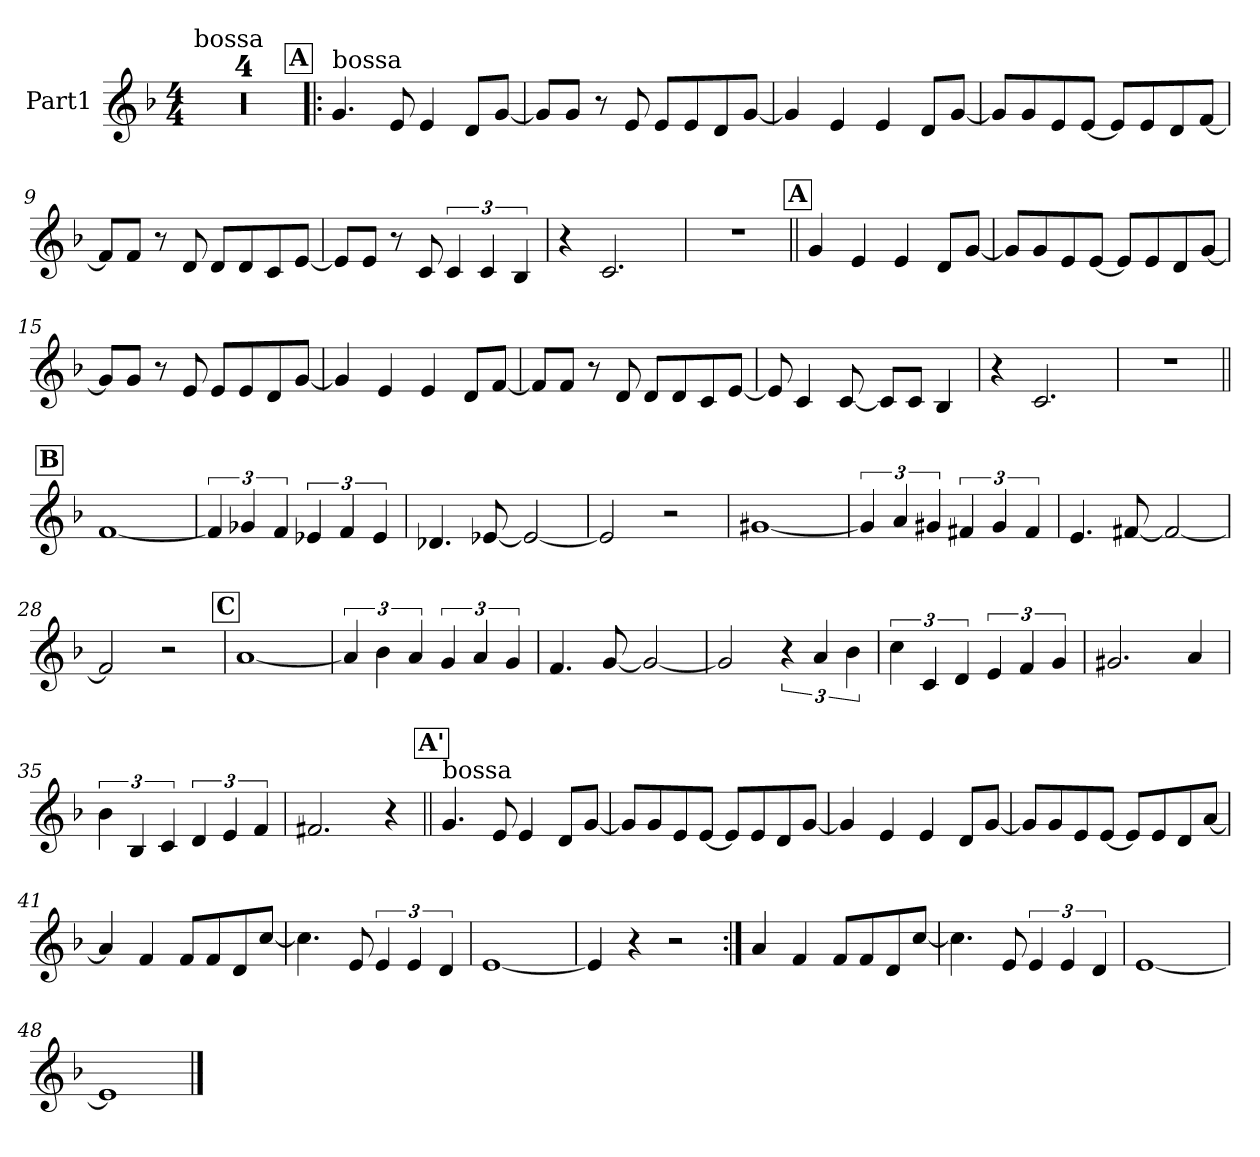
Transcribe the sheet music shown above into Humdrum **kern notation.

**kern
*part1
*staff1
*I"Part1
*clefG2
*k[b-]
*F:
*M4/4
*MM130
=1
!LO:TX:a:t=bossa
1r
=2
1r
=3
1r
=4
1r
!!LO:LB:g=z
!!LO:REH:place=s1:a:fs=14:t=A
=5!|:
!LO:TX:a:t=bossa
4.g/
8e/
4e/
8d/L
[8g/J
=6
8g/L]
8g/J
8r
8e/
8e/L
8e/
8d/
[8g/J
=7
4g/]
4e/
4e/
8d/L
[8g/J
=8
8g/L]
8g/
8e/
[8e/J
8e/L]
8e/
8d/
[8f/J
!!LO:LB:g=z
=9
8f/L]
8f/J
8r
8d/
8d/L
8d/
8c/
[8e/J
=10
8e/L]
8e/J
8r
8c/
6c/
6c/
6B-/
=11
4r
2.c/
=12
1r
!!LO:LB:g=z
!!LO:REH:place=s1:a:fs=14:t=A
=13||
4g/
4e/
4e/
8d/L
[8g/J
=14
8g/L]
8g/
8e/
[8e/J
8e/L]
8e/
8d/
[8g/J
=15
8g/L]
8g/J
8r
8e/
8e/L
8e/
8d/
[8g/J
=16
4g/]
4e/
4e/
8d/L
[8f/J
!!LO:LB:g=z
=17
8f/L]
8f/J
8r
8d/
8d/L
8d/
8c/
[8e/J
=18
8e/]
4c/
[8c/
8c/L]
8c/J
4B-/
=19
4r
2.c/
=20
1r
!!LO:LB:g=z
!!LO:REH:place=s1:a:fs=14:t=B
=21||
[1f
=22
6f/]
6g-X/
6f/
6e-X/
6f/
6e-/
=23
4.d-X/
[8e-X/
2e-/_
=24
2e-/]
2r
!!LO:LB:g=z
=25
[1g#X
=26
6g#/]
6a/
6g#X/
6f#X/
6g#/
6f#/
=27
4.e/
[8f#X/
2f#/_
=28
2f#/]
2r
!!LO:LB:g=z
!!LO:REH:place=s1:a:fs=14:t=C
=29
[1a
=30
6a/]
6b-\
6a/
6g/
6a/
6g/
=31
4.f/
[8g/
2g/_
=32
2g/]
6r
6a/
6b-\
!!LO:LB:g=z
=33
6cc\
6c/
6d/
6e/
6f/
6g/
=34
2.g#X/
4a/
=35
6b-\
6B-/
6c/
6d/
6e/
6f/
=36
2.f#X/
4r
!!LO:LB:g=z
!!LO:REH:place=s1:a:fs=14:t=A'
=37||
!LO:TX:a:t=bossa
4.g/
8e/
4e/
8d/L
[8g/J
=38
8g/L]
8g/
8e/
[8e/J
8e/L]
8e/
8d/
[8g/J
=39
4g/]
4e/
4e/
8d/L
[8g/J
=40
8g/L]
8g/
8e/
[8e/J
8e/L]
8e/
8d/
[8a/J
!!LO:LB:g=z
=41
4a/]
4f/
8f/L
8f/
8d/
[8cc/J
=42
4.cc\]
8e/
6e/
6e/
6d/
=43
[1e
=44
4e/]
4r
2r
!!LO:LB:g=z
=45:|!
4a/
4f/
8f/L
8f/
8d/
[8cc/J
=46
4.cc\]
8e/
6e/
6e/
6d/
=47
[1e
=48
1e]
==
*-
